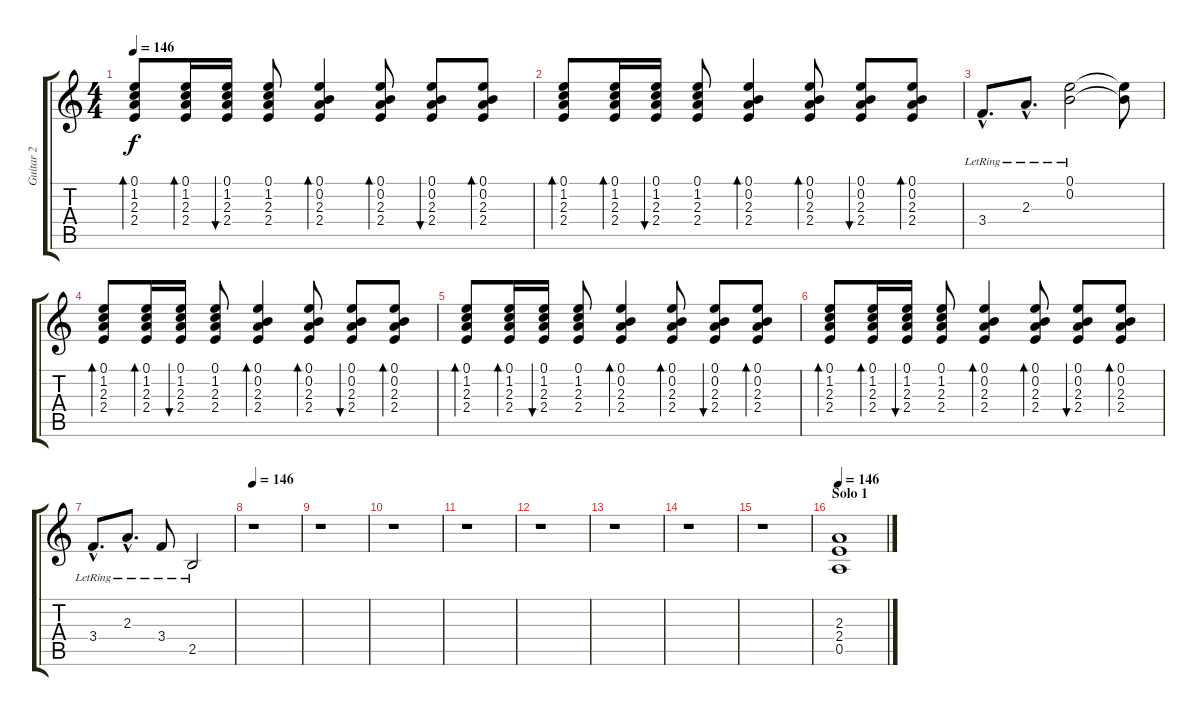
\track ("Guitar 2" "Guitar 2") {instrument distortionguitar}
\staff {score tabs}
\tuning (E4 B3 G3 D3 A2 E2) {hide}
\ts (4 4)
\tempo 146
\clef g2
\ks c
(0.1 1.2 2.3 2.4).8{bd 60 dy f} (0.1 1.2 2.3 2.4).16{bd 60} (0.1 1.2 2.3 2.4).16{bu 60} (0.1 1.2 2.3 2.4).8 (0.1 0.2 2.3 2.4).4{bd 60} (0.1 0.2 2.3 2.4).8{bd 60} (0.1 0.2 2.3 2.4).8{bu 60} (0.1 0.2 2.3 2.4).8{bd 60} |
(0.1 1.2 2.3 2.4).8{bd 60} (0.1 1.2 2.3 2.4).16{bd 60} (0.1 1.2 2.3 2.4).16{bu 60} (0.1 1.2 2.3 2.4).8 (0.1 0.2 2.3 2.4).4{bd 60} (0.1 0.2 2.3 2.4).8{bd 60} (0.1 0.2 2.3 2.4).8{bu 60} (0.1 0.2 2.3 2.4).8{bd 60} |
3.4{hac lr}.8{d} 2.3{hac lr}.8{d} (0.1 0.2{lr}).2 (0.1{t} 0.2{t}).8 |
(0.1 1.2 2.3 2.4).8{bd 60} (0.1 1.2 2.3 2.4).16{bd 60} (0.1 1.2 2.3 2.4).16{bu 60} (0.1 1.2 2.3 2.4).8 (0.1 0.2 2.3 2.4).4{bd 60} (0.1 0.2 2.3 2.4).8{bd 60} (0.1 0.2 2.3 2.4).8{bu 60} (0.1 0.2 2.3 2.4).8{bd 60} |
(0.1 1.2 2.3 2.4).8{bd 60} (0.1 1.2 2.3 2.4).16{bd 60} (0.1 1.2 2.3 2.4).16{bu 60} (0.1 1.2 2.3 2.4).8 (0.1 0.2 2.3 2.4).4{bd 60} (0.1 0.2 2.3 2.4).8{bd 60} (0.1 0.2 2.3 2.4).8{bu 60} (0.1 0.2 2.3 2.4).8{bd 60} |
(0.1 1.2 2.3 2.4).8{bd 60} (0.1 1.2 2.3 2.4).16{bd 60} (0.1 1.2 2.3 2.4).16{bu 60} (0.1 1.2 2.3 2.4).8 (0.1 0.2 2.3 2.4).4{bd 60} (0.1 0.2 2.3 2.4).8{bd 60} (0.1 0.2 2.3 2.4).8{bu 60} (0.1 0.2 2.3 2.4).8{bd 60} |
3.4{hac lr}.8{d} 2.3{hac lr}.8{d} 3.4{lr}.8 2.5{lr}.2 |
\section ("" "")
\tempo 146
r.1 |
r.1 |
r.1 |
r.1 |
r.1 |
r.1 |
r.1 |
r.1 |
\section ("" "Solo 1")
\tempo 146
(2.3 2.4 0.5).1{volume 14 instrument distortionguitar}
